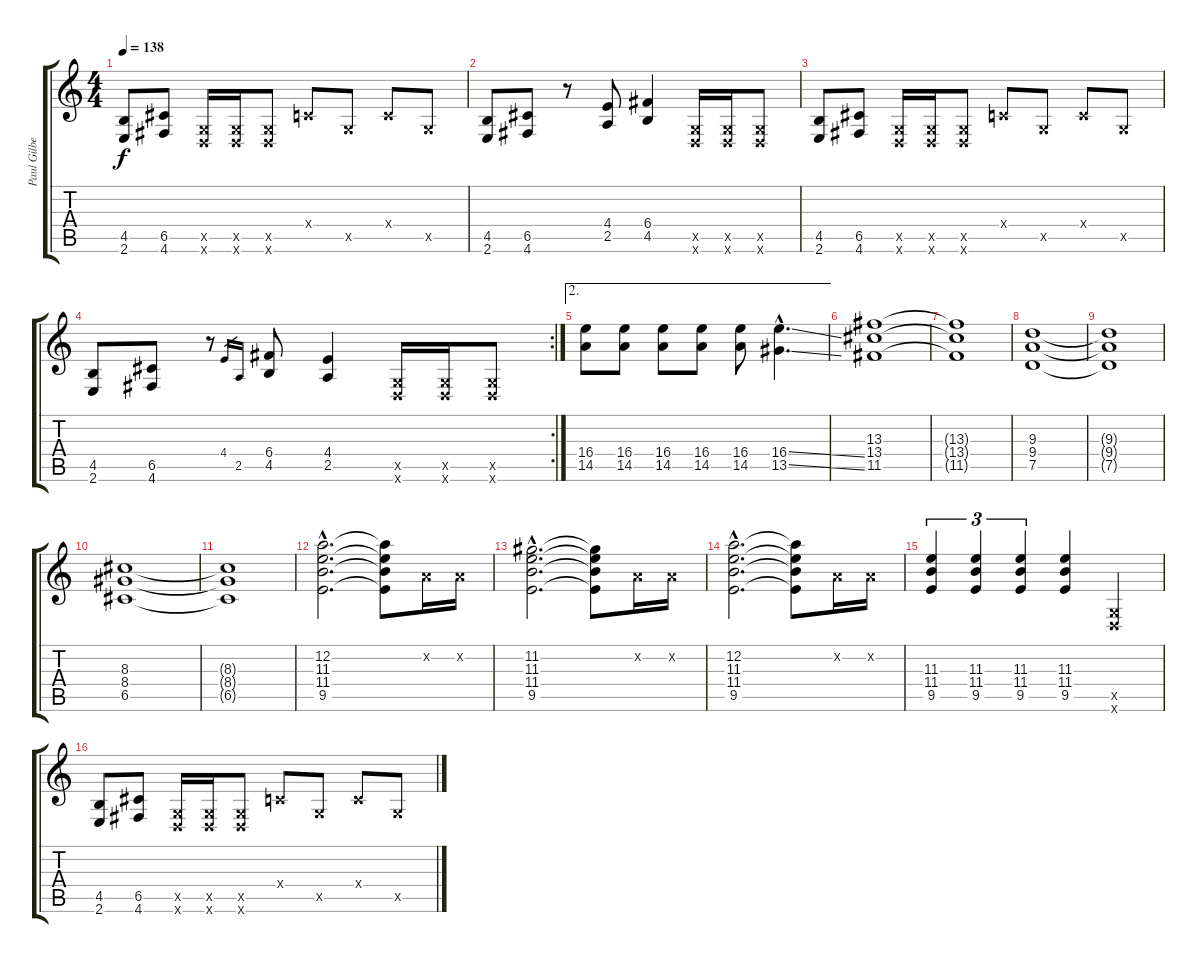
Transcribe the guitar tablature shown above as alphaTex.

\track ("Paul Gilbert 1" "Paul Gilbe") {instrument distortionguitar}
\staff {score tabs}
\tuning (D4 A3 F3 C3 G2 D2) {hide}
\ts (4 4)
\tempo 138
\clef g2
\ks c
(4.5 2.6).8{dy f} (6.5 4.6).8 (0.5{x} 0.6{x}).16 (0.5{x} 0.6{x}).16 (0.5{x} 0.6{x}).8 0.4{x}.8 0.5{x}.8 0.4{x}.8 0.5{x}.8 |
(4.5 2.6).8 (6.5 4.6).8 r.8 (4.4 2.5).8 (6.4 4.5).4 (0.5{x} 0.6{x}).16 (0.5{x} 0.6{x}).16 (0.5{x} 0.6{x}).8 |
(4.5 2.6).8 (6.5 4.6).8 (0.5{x} 0.6{x}).16 (0.5{x} 0.6{x}).16 (0.5{x} 0.6{x}).8 0.4{x}.8 0.5{x}.8 0.4{x}.8 0.5{x}.8 |
\rc 2
(4.5 2.6).8 (6.5 4.6).8 r.8 4.4.16{gr} 2.5.16{gr} (6.4 4.5).8 (4.4 2.5).4 (0.5{x} 0.6{x}).16 (0.5{x} 0.6{x}).16 (0.5{x} 0.6{x}).8 |
\ae 2
(16.4 14.5).8 (16.4 14.5).8 (16.4 14.5).8 (16.4 14.5).8 (16.4 14.5).8 (16.4{ss hac} 13.5{ss hac}).4{d} |
(13.3 13.4 11.5).1 |
(13.3{t} 13.4{t} 11.5{t}).1 |
(9.3 9.4 7.5).1 |
(9.3{t} 9.4{t} 7.5{t}).1 |
(8.3 8.4 6.5).1 |
(8.3{t} 8.4{t} 6.5{t}).1 |
(12.2{hac} 11.3{hac} 11.4{hac} 9.5{hac}).2{d} (12.2{t} 11.3{t} 11.4{t} 9.5{t}).8 0.2{x}.16 0.2{x}.16 |
(11.2{hac} 11.3{hac} 11.4{hac} 9.5{hac}).2{d} (11.2{t} 11.3{t} 11.4{t} 9.5{t}).8 0.2{x}.16 0.2{x}.16 |
(12.2{hac} 11.3{hac} 11.4{hac} 9.5{hac}).2{d} (12.2{t} 11.3{t} 11.4{t} 9.5{t}).8 0.2{x}.16 0.2{x}.16 |
(11.3 11.4 9.5).4{tu (3 2)} (11.3 11.4 9.5).4{tu (3 2)} (11.3 11.4 9.5).4{tu (3 2)} (11.3 11.4 9.5).4 (0.5{x} 0.6{x}).4 |
(4.5 2.6).8 (6.5 4.6).8 (0.5{x} 0.6{x}).16 (0.5{x} 0.6{x}).16 (0.5{x} 0.6{x}).8 0.4{x}.8 0.5{x}.8 0.4{x}.8 0.5{x}.8
